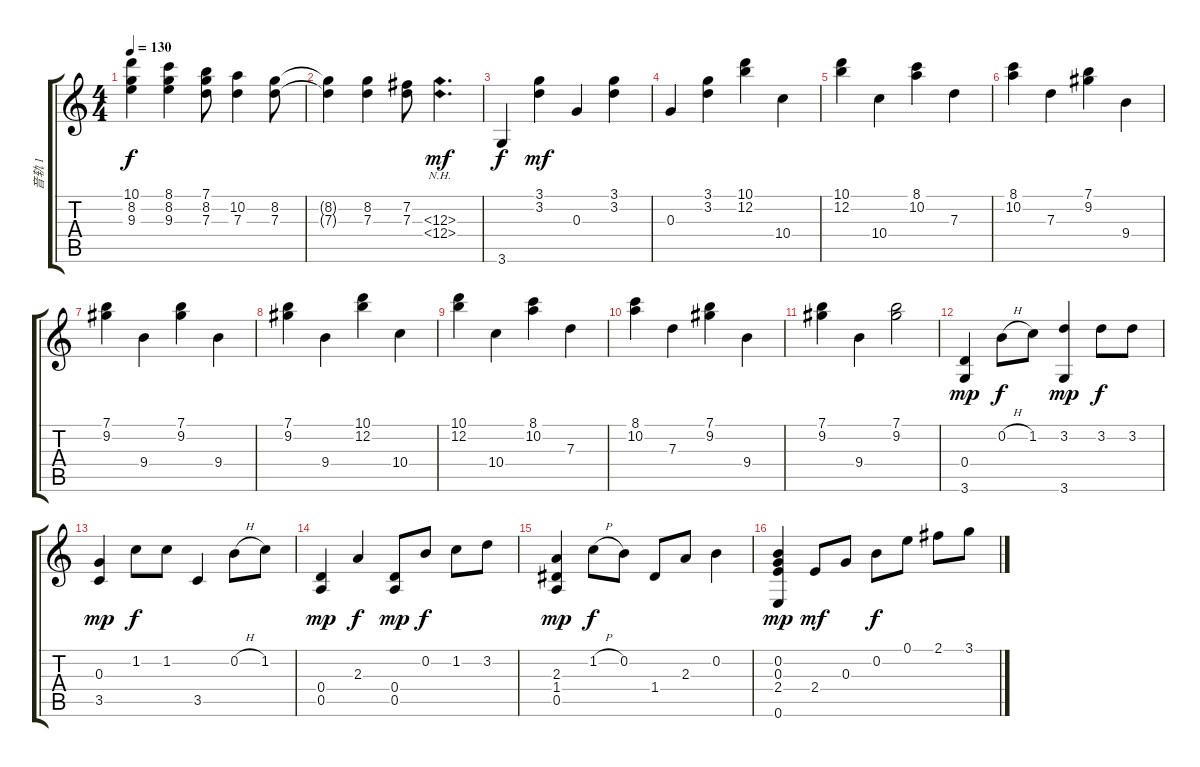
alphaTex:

\track ("音轨 1" "音轨 1") {instrument acousticguitarnylon}
\staff {score tabs}
\tuning (E4 B3 G3 D3 A2 E2) {hide}
\ts (4 4)
\tempo 130
\clef g2
\ks c
(10.1 8.2 9.3).4{dy f} (8.1 8.2 9.3).4 (7.1 8.2 7.3).8 (10.2 7.3).4 (8.2 7.3).8 |
(8.2{t} 7.3{t}).4 (8.2 7.3).4 (7.2 7.3).8 (12.3{nh} 12.4{nh}).4{d dy mf} |
3.6.4{dy f} (3.1 3.2).4{dy mf} 0.3.4 (3.1 3.2).4 |
0.3.4 (3.1 3.2).4 (10.1 12.2).4 10.4.4 |
(10.1 12.2).4 10.4.4 (8.1 10.2).4 7.3.4 |
(8.1 10.2).4 7.3.4 (7.1 9.2).4 9.4.4 |
(7.1 9.2).4 9.4.4 (7.1 9.2).4 9.4.4 |
(7.1 9.2).4 9.4.4 (10.1 12.2).4 10.4.4 |
(10.1 12.2).4 10.4.4 (8.1 10.2).4 7.3.4 |
(8.1 10.2).4 7.3.4 (7.1 9.2).4 9.4.4 |
(7.1 9.2).4 9.4.4 (7.1 9.2).2 |
(0.4 3.6).4{dy mp} 0.2{h}.8{dy f} 1.2.8 (3.2 3.6).4{dy mp} 3.2.8{dy f} 3.2.8 |
(0.3 3.5).4{dy mp} 1.2.8{dy f} 1.2.8 3.5.4 0.2{h}.8 1.2.8 |
(0.4 0.5).4{dy mp} 2.3.4{dy f} (0.4 0.5).8{dy mp} 0.2.8{dy f} 1.2.8 3.2.8 |
(2.3 1.4 0.5).4{dy mp} 1.2{h}.8{dy f} 0.2.8 1.4.8 2.3.8 0.2.4 |
(0.2 0.3 2.4 0.6).4{dy mp} 2.4.8{dy mf} 0.3.8 0.2.8{dy f} 0.1.8 2.1.8 3.1.8
